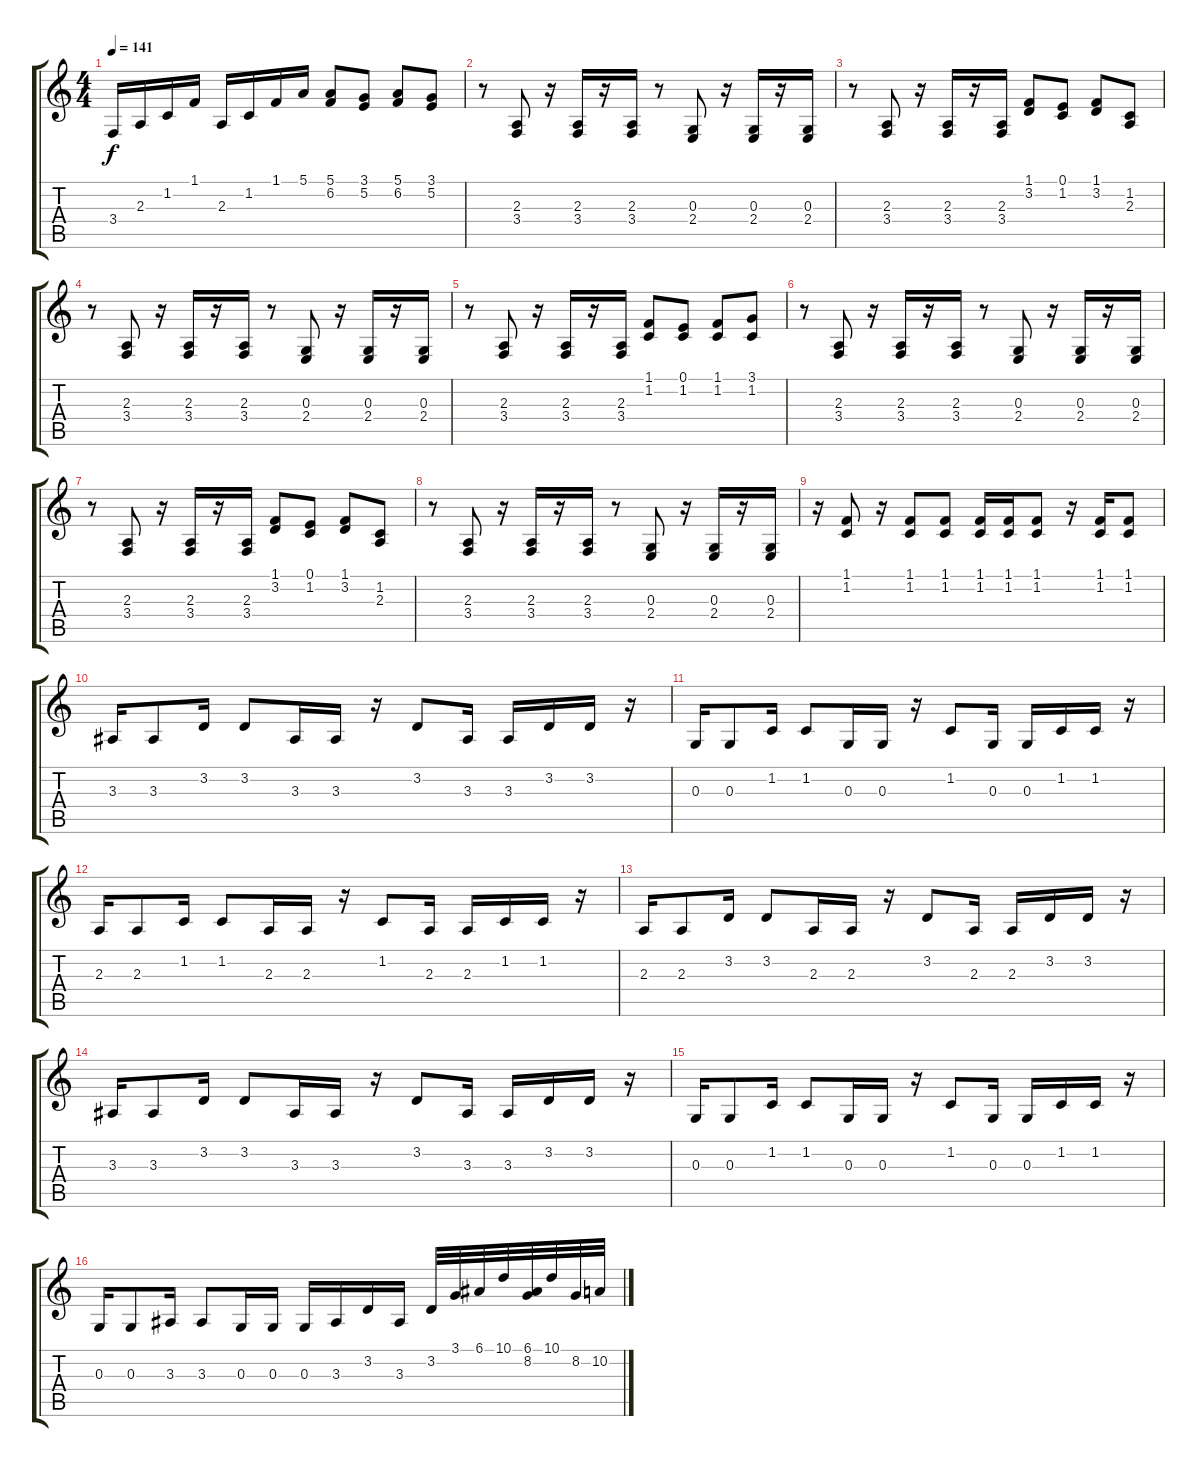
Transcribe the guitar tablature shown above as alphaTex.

\track "" {instrument synthbrass1}
\staff {score tabs}
\tuning (E4 B3 G3 D3 A2 E2) {hide}
\ts (4 4)
\tempo 141
\clef g2
\ks c
3.4.16{dy f} 2.3.16 1.2.16 1.1.16 2.3.16 1.2.16 1.1.16 5.1.16 (5.1 6.2).8 (3.1 5.2).8 (5.1 6.2).8 (3.1 5.2).8 |
r.8 (2.3 3.4).8 r.16 (2.3 3.4).16 r.16 (2.3 3.4).16 r.8 (0.3 2.4).8 r.16 (0.3 2.4).16 r.16 (0.3 2.4).16 |
r.8 (2.3 3.4).8 r.16 (2.3 3.4).16 r.16 (2.3 3.4).16 (1.1 3.2).8 (0.1 1.2).8 (1.1 3.2).8 (1.2 2.3).8 |
r.8 (2.3 3.4).8 r.16 (2.3 3.4).16 r.16 (2.3 3.4).16 r.8 (0.3 2.4).8 r.16 (0.3 2.4).16 r.16 (0.3 2.4).16 |
r.8 (2.3 3.4).8 r.16 (2.3 3.4).16 r.16 (2.3 3.4).16 (1.1 1.2).8 (0.1 1.2).8 (1.1 1.2).8 (3.1 1.2).8 |
r.8 (2.3 3.4).8 r.16 (2.3 3.4).16 r.16 (2.3 3.4).16 r.8 (0.3 2.4).8 r.16 (0.3 2.4).16 r.16 (0.3 2.4).16 |
r.8 (2.3 3.4).8 r.16 (2.3 3.4).16 r.16 (2.3 3.4).16 (1.1 3.2).8 (0.1 1.2).8 (1.1 3.2).8 (1.2 2.3).8 |
r.8 (2.3 3.4).8 r.16 (2.3 3.4).16 r.16 (2.3 3.4).16 r.8 (0.3 2.4).8 r.16 (0.3 2.4).16 r.16 (0.3 2.4).16 |
r.16 (1.1 1.2).8 r.16 (1.1 1.2).8 (1.1 1.2).8 (1.1 1.2).16 (1.1 1.2).16 (1.1 1.2).8 r.16 (1.1 1.2).16 (1.1 1.2).8 |
3.3.16 3.3.8 3.2.16 3.2.8 3.3.16 3.3.16 r.16 3.2.8 3.3.16 3.3.16 3.2.16 3.2.16 r.16 |
0.3.16 0.3.8 1.2.16 1.2.8 0.3.16 0.3.16 r.16 1.2.8 0.3.16 0.3.16 1.2.16 1.2.16 r.16 |
2.3.16 2.3.8 1.2.16 1.2.8 2.3.16 2.3.16 r.16 1.2.8 2.3.16 2.3.16 1.2.16 1.2.16 r.16 |
2.3.16 2.3.8 3.2.16 3.2.8 2.3.16 2.3.16 r.16 3.2.8 2.3.16 2.3.16 3.2.16 3.2.16 r.16 |
3.3.16 3.3.8 3.2.16 3.2.8 3.3.16 3.3.16 r.16 3.2.8 3.3.16 3.3.16 3.2.16 3.2.16 r.16 |
0.3.16 0.3.8 1.2.16 1.2.8 0.3.16 0.3.16 r.16 1.2.8 0.3.16 0.3.16 1.2.16 1.2.16 r.16 |
0.3.16 0.3.8 3.3.16 3.3.8 0.3.16 0.3.16 0.3.16 3.3.16 3.2.16 3.3.16 3.2.32 3.1.32 6.1.32 10.1.32 (6.1 8.2).32 10.1.32 8.2.32 10.2.32
